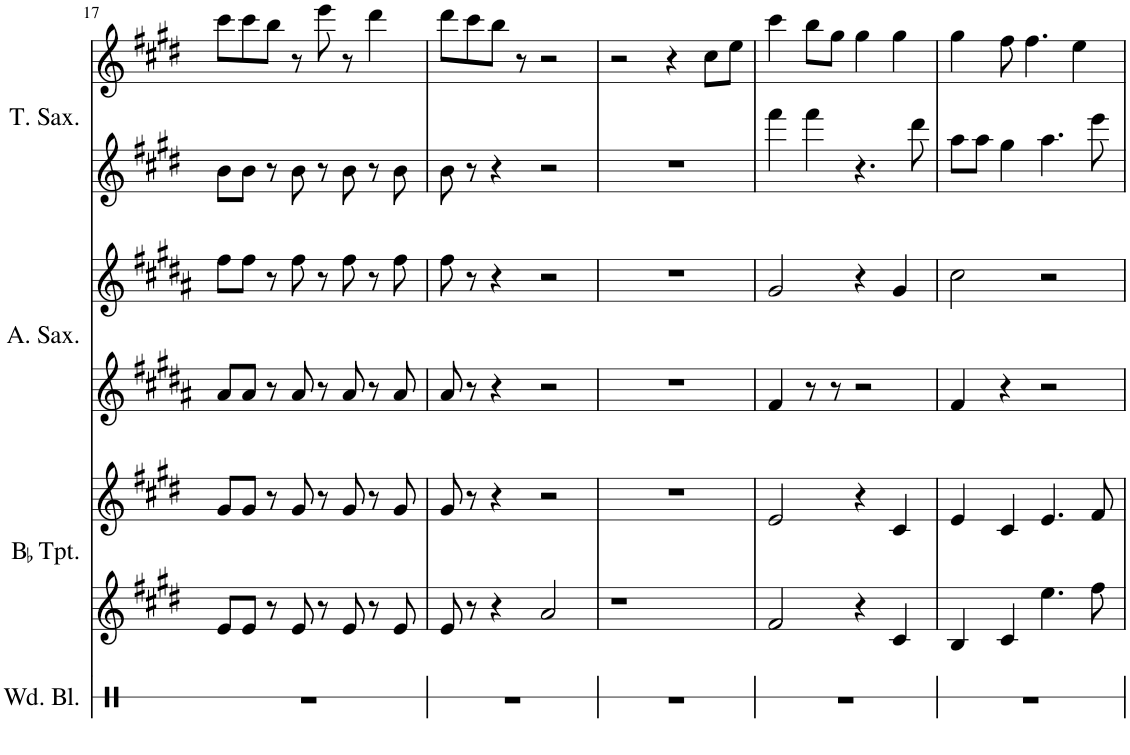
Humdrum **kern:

**kern	**kern	**kern	**kern	**kern	**kern	**kern
*part4	*part3	*part3	*part2	*part2	*part1	*part1
*staff7	*staff6	*staff5	*staff4	*staff3	*staff2	*staff1
*I"Wood Blocks	*I"BaccidentalFlat Trumpet	*	*I"Alto Saxophone	*	*I"Tenor Saxophone	*
*I'Wd. Bl.	*I'BaccidentalFlat Tpt.	*	*I'A. Sax.	*	*I'T. Sax.	*
!!LO:PB:g=z
*clefX	*clefG2	*clefG2	*clefG2	*clefG2	*clefG2	*clefG2
*	*Trd1c2	*Trd1c2	*Trd5c9	*Trd5c9	*Trd8c14	*Trd8c14
*k[]	*k[f#c#g#d#]	*k[f#c#g#d#]	*k[f#c#g#d#a#]	*k[f#c#g#d#a#]	*k[f#c#g#d#]	*k[f#c#g#d#]
*M4/4	*M4/4	*M4/4	*M4/4	*M4/4	*M4/4	*M4/4
=17	=17	=17	=17	=17	=17	=17
1r	8e/L	8g#/L	8a#/L	8ff#\L	8b\L	8ccc#\L
.	8e/J	8g#/J	8a#/J	8ff#\J	8b\J	8ccc#\
.	8r	8r	8r	8r	8r	8bb\J
.	8e/	8g#/	8a#/	8ff#\	8b\	8r
.	8r	8r	8r	8r	8r	8eee\
.	8e/	8g#/	8a#/	8ff#\	8b\	8r
.	8r	8r	8r	8r	8r	4ddd#\
.	8e/	8g#/	8a#/	8ff#\	8b\	.
=18	=18	=18	=18	=18	=18	=18
1r	8e/	8g#/	8a#/	8ff#\	8b\	8ddd#\L
.	8r	8r	8r	8r	8r	8ccc#\
.	4r	4r	4r	4r	4r	8bb\J
.	.	.	.	.	.	8r
.	2a/	2r	2r	2r	2r	2r
=19	=19	=19	=19	=19	=19	=19
1r	1r	1r	1r	1r	1r	2r
.	.	.	.	.	.	4r
.	.	.	.	.	.	8cc#\L
.	.	.	.	.	.	8ee\J
=20	=20	=20	=20	=20	=20	=20
1r	2f#/	2e/	4f#/	2g#/	4fff#\	4ccc#\
.	.	.	8r	.	4fff#\	8bb\L
.	.	.	8r	.	.	8gg#\J
.	4r	4r	2r	4r	4.r	4gg#\
.	4c#/	4c#/	.	4g#/	.	4gg#\
.	.	.	.	.	8ddd#\	.
=21	=21	=21	=21	=21	=21	=21
1r	4B/	4e/	4f#/	2cc#\	8aa\L	4gg#\
.	.	.	.	.	8aa\J	.
.	4c#/	4c#/	4r	.	4gg#\	8ff#\
.	.	.	.	.	.	4.ff#\
.	4.ee\	4.e/	2r	2r	4.aa\	.
.	.	.	.	.	.	4ee\
.	8ff#\	8f#/	.	.	8eee\	.
=	=	=	=	=	=	=
*-	*-	*-	*-	*-	*-	*-
